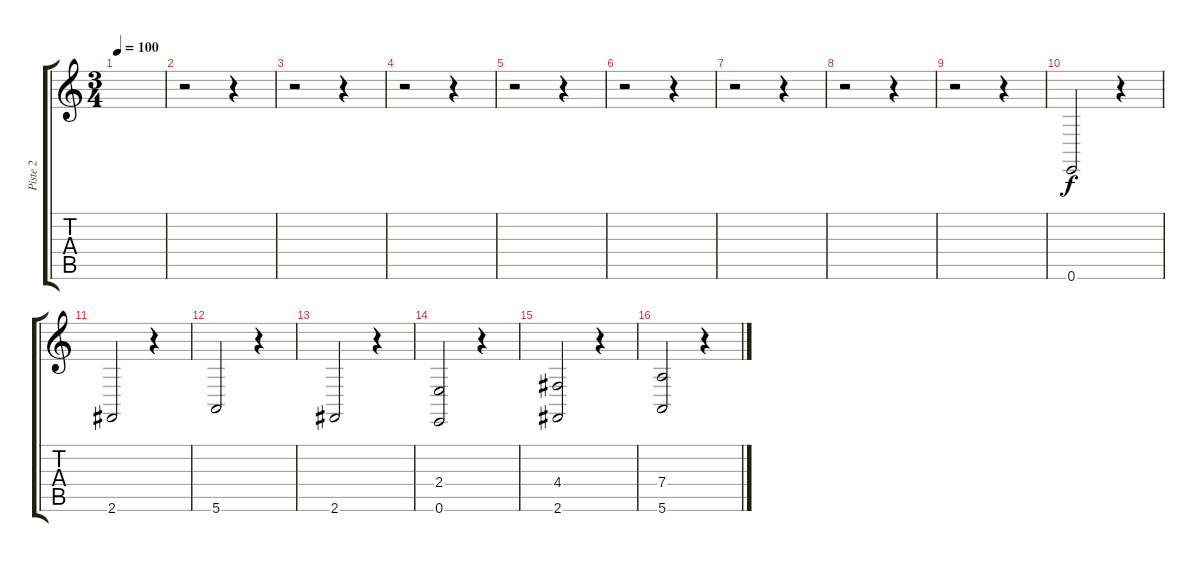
\track ("Piste 2" "Piste 2") {instrument tremolostrings}
\staff {score tabs}
\tuning (E4 B3 G3 D3 A2 E2) {hide}
\ts (3 4)
\tempo 100
\clef g2
\ks c
|
r.2 r.4 |
r.2 r.4 |
r.2 r.4 |
r.2 r.4 |
r.2 r.4 |
r.2 r.4 |
r.2 r.4 |
r.2 r.4 |
0.6.2 r.4 |
2.6.2 r.4 |
5.6.2 r.4 |
2.6.2 r.4 |
(2.4 0.6).2 r.4 |
(4.4 2.6).2 r.4 |
(7.4 5.6).2 r.4
